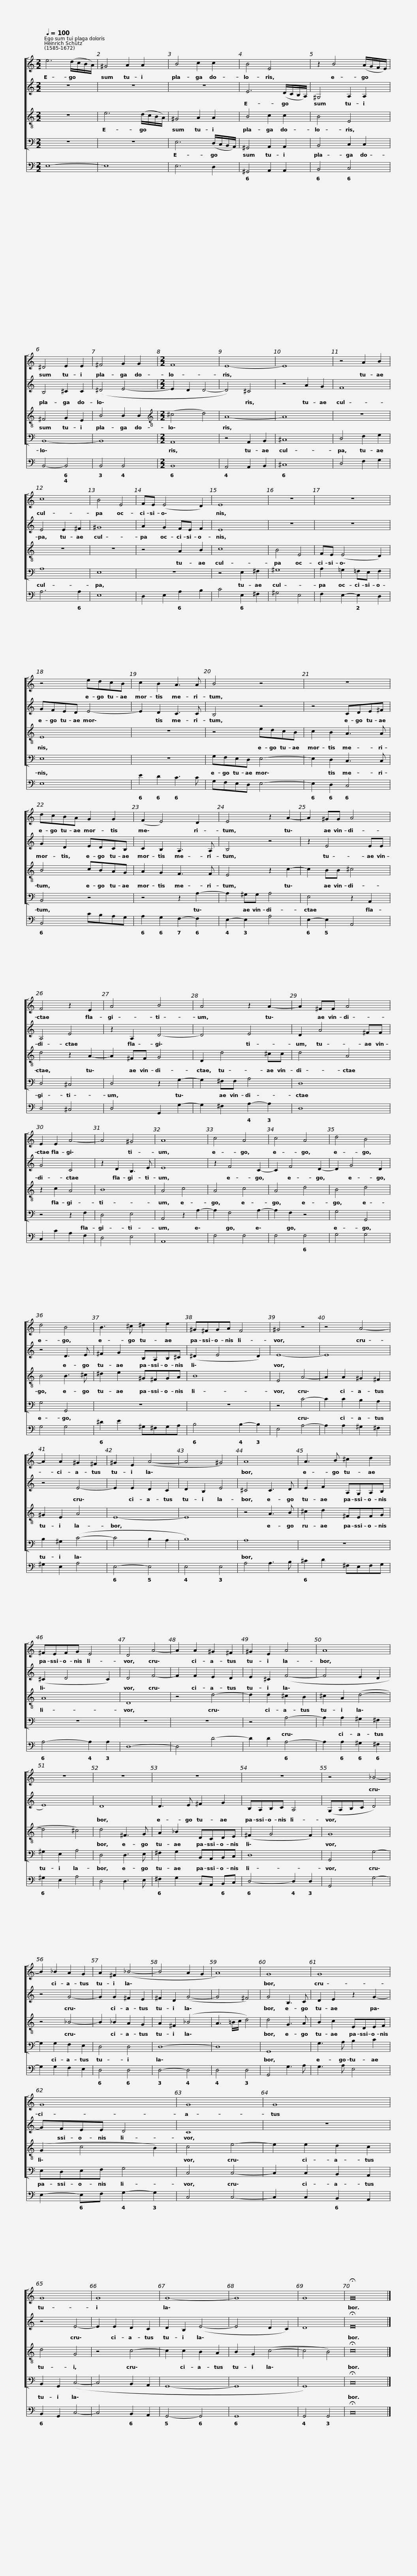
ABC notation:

X:1
%%score [ 1 2 3 4 ] 5
L:1/8
Q:1/4=100
M:2/2
I:linebreak $
K:C
V:1 treble
V:2 treble
V:3 treble-8
V:4 bass
V:5 bass
V:1
 e6 (d/c/B/A/) | ^G4 A2 A2 | B4 c2 c2 | B4 E4 | z2 B4 (A/G/F/E/) | %5
 ^D4 E2 E2 | ^F4 G2 G2 |$[M:2/2] F8 | E8- | E8 | %10
 z4 A2 B2 | c8 | B4 E4 | FE (E4 D2) | E8 | %15
 z8 | z8 |$ z4 edcB | c2 B2 A3 A | B4 z4 | %20
 z8 | dcBA G2 G2 |$ (F2 E4) D2 | E4 z2 A2- | A2 ^GG A4 | %25
 F4 z2 E2 | A4 B4 | A4 z2 A2- |$ A2 ^FF A4 | E2 E2 A4- | %30
 A4 ^G4 | A8 | c4 A4 | c4 A4 | d4 B4 | %35
 d4 B4 |$ B3 ^c ^d2 e2 | ^G^FGA F4 | ^G4 z4 | z4 A4- | %40
 A2 A2 ^G2 ^F2 | ^G2 E2 (A4- | A4 ^G4) | A8 |$ A3 B ^c2 d2 | %45
 ^FEFG E4 | D4 A4- | A2 A2 ^G2 ^F2 | ^G2 E2 A4 | A8 | %50
 z8 | z8 |$ z8 | z8 | z4 _B4- | %55
 B2 _B2 A2 G2 | A2 ^F2 (_B4- | B4 A2 G2 | A8) |$ G8 |$ %60
 G8 | G8 | G8 | G8 | G8 | %65
 G8 | G8- | G8 | G8 | !fermata!G16 |] %70
V:2
 z8 | z8 | z8 | E6 (D/C/B,/A,/) | ^G,4 A,2 A,2 | %5
 B,4 ^C2 C2 | (^D4 E4- |$[M:2/2] E2 D2 D4- | D4) ^C4 | z4 A2 G2 | %10
 F8 | E4 E2 ^F2 | ^G8 | A2 G2 FE F2 | E8 | %15
 z8 | z8 |$ GFED E4- | E2 D2 C3 C | B,4 z4 | %20
 z4 CDE^F | G2 D2 EDCB, |$ C2 B,2 A,3 A, | B,4 z4 | z2 E4 EE | %25
 A,4 E4 | z2 A,2 D4- | D4 E4 |$ D2 A4 ^FF | G4 C4 | %30
 z2 D2 B,3 E | E8 | z2 F4 C2- | C2 F4 D2- | D2 G4 D2 | %35
 z4 D3 E |$ ^F2 G2 B,A,B,^C | (^D2 E4 D2) | E8- | E8 | %40
 z4 E4- | E2 E2 D2 C2 | D2 B,2 E4 | ^C4 C3 D |$ E2 F2 A,G,A,B, | %45
 (^C2 D4 C2) | D4 F4- | F2 F2 E2 D2 | E2 ^C2 (F4- | F4 E2 D2 | %50
 E8) | D8 |$ D3 E ^F2 G2 | B,A,B,C A,4 | (G,A,B,C D4) | %55
 z4 G4- | G2 G2 ^F2 E2 | ^F2 D2 (G4- | G4 ^F4) |$ G4 B,3 C |$ %60
 D2 E2 z2 G2- | GFEE D4 | C8 | z8 | z4 E4- | %65
 E2 E2 D2 C2 | D2 B,2 (E4- | E4 D2 C2) | D8 | !fermata!E16 |] %70
V:3
 z8 | e6 (d/c/B/A/) | ^G4 A2 A2 | B4 c2 c2 | B4 E4 | %5
 ^F4 G2 E2 | B4 B2 B2 |$[M:2/2][K:treble-8] (^c4 d4) | A8- | A8 | %10
 z8 | z8 | z8 | z4 A2 B2 | c8 | %15
 B4 E4 | FE (E4 D2) |$ E8 | z8 | z4 edcB | %20
 c2 B2 A3 A | B4 cBAG |$ A2 G2 F3 F | E4 z2 c2- | c2 BB ^c4 | %25
 d4 z2 A2- | A2 ^FF G4 | D2 d4 ^cc |$ d4 A4 | z2 c2 A4 | %30
 B8 | A4 c4 | A4 c4 | A4 d4 | B4 d4 | %35
 B4 B3 ^c |$ ^d2 e2 ^G^FGA | B8 | E4 A4- | A2 A2 ^G2 ^F2 | %40
 ^G2 E2 A4 | E8- | E8 | z4 A3 B |$ ^c2 d2 ^FEFG | %45
 A8 | D8 | z4 d4- | d2 d2 ^c2 B2 | ^c2 A2 (d4- | %50
 d4 ^c4) | d4 ^F3 G |$ A2 _B2 DCDE | (^F2 G4 F2) | G8 | %55
 z4 _B4- | B2 _B2 A2 G2 | A2 ^F2 (_B4 | A3 =B/c/ d4) |$ d4 G3 A |$ %60
 B2 c2 EDEF | (G2 c4 B2) | c4 e4- | e2 e2 d2 c2 | d4 G4 | %65
 z4 c4- | c2 c2 B2 A2 | B2 G2 (c4- | c4 B4) | !fermata!c16 |] %70
V:4
 z8 | z8 | E,6 (D,/C,/B,,/A,,/) | ^G,,4 A,,2 A,,2 | B,,4 C,2 C,2 | %5
 B,,8- | B,,8 |$[M:2/2] A,,8 | z4 A,,2 B,,2 | ^C,8 | %10
 D,4 F,2 G,2 | A,8 | E,8 | z8 | z4 E,2 ^F,2 | %15
 ^G,8 | A,2 =G,2 =F,E, F,2 |$ E,8 | z8 | G,F,E,D, E,4- | %20
 E,2 D,2 C,3 C, | B,,4 z4 |$ z4 z2 A,2- | A,2 ^G,G, A,4 | E,4 z2 A,,2 | %25
 D,4 ^C,4 | D,4 z2 G,2- | G,2 ^F,F, A,4 |$ D,8 | z4 z2 F,2 | %30
 D,4 E,4 | A,,4 z2 A,2- | A,2 F,4 A,2- | A,2 F,2 z4 | G,4 G,,4 | %35
 G,4 G,,4 |$ z8 | z8 | z4 C4- | C2 C2 B,2 A,2 | %40
 B,2 ^G,2 (C4- | C4 B,2 A,2 | B,8) | A,8 |$ z8 | %45
 z8 | z8 | z8 | z4 A,4- | A,2 A,2 ^G,2 ^F,2 | %50
 ^G,2 E,2 A,4 | D,4 D,3 E, |$ ^F,2 G,2 B,,A,,B,,C, | D,8 | G,,4 G,4- | %55
 G,2 G,2 F,2 E,2 | D,4 D,4 | D,8- | D,8 |$ G,,8 |$ %60
 G,3 A, B,2 C2 | E,D,E,F, G,4 | C,4 C,4- | C,2 C,2 B,,2 A,,2 | B,,2 G,,2 (C,4- | %65
 C,4 B,,2 A,,2 | G,,8- | G,,8 | G,,8) | !fermata!C,16 |] %70
V:5
 E,8- | E,8 | E,6 D,2 | ^G,,4 A,,2 A,,2 | B,,4 C,4 | %5
 B,,4- B,,4 | B,,4 B,,4 |$[M:2/2] B,,8 | A,,4 A,,2 B,,2 | ^C,8 | %10
 D,4 F,2 G,2 | A,6 A,2 | E,8 | D,2 E,2 A,2 B,2 | C4 E,2 ^F,2 | %15
 ^G,4 E,4 | F,2 E,2- E,2 D,2 |$ E,8 | E2 D2 C3 C | G,F,E,D, E,4- | %20
 E,2 D,2 C,4 | B,,4 CB,A,G, |$ A,2 G,2 F,2- F,2 | E,2- E,2 A,4 | E,2- E,2 A,,4 | %25
 D,4 ^C,4 | D,4 G,,2 G,2- | G,2 ^F,2 A,2- A,2 |$ D,8 | C,2 C2 A,2 F,2 | %30
 D,4 E,4 | A,,8 | F,4 F,4 | F,4 F,4 | G,4 G,4 | %35
 G,4 G,4 |$ ^D2 E2 ^G,^F,G,A, | B,4 B,2- B,2 | E,4 A,4- | A,2 A,2 ^G,2 ^F,2 | %40
 ^G,2 E,2 A,4 | E,4- E,4 | E,4 E,4 | A,4 A,3 B, |$ ^C2 D2 ^F,E,F,G, | %45
 A,4- A,2 A,2 | D,8- | D,4 D4- | D2 D2 A,4- | A,2 A,2 ^G,2 ^F,2 | %50
 ^G,2 E,2 A,4 | D,4 D,3 E, |$ ^F,2 G,2 B,,A,, B,,C, | D,4- D,2 D,2 | G,,4 G,4- | %55
 G,2 G,2 F,2 E,2 | D,4 D,4 | D,4- D,4 | D,4 D,4 |$ G,,4 G,3 A, |$ %60
 G,3 A, E,4 | E,2- E,F, G,2- G,2 | C,4 C,4- | C,2 C,2 B,,2 A,,2 | B,,2 G,,2 C,4- | %65
 C,4 B,,2 A,,2 | G,,4- G,,4 | G,,8 | G,,4 G,,4 | !fermata!C,16 |] %70
